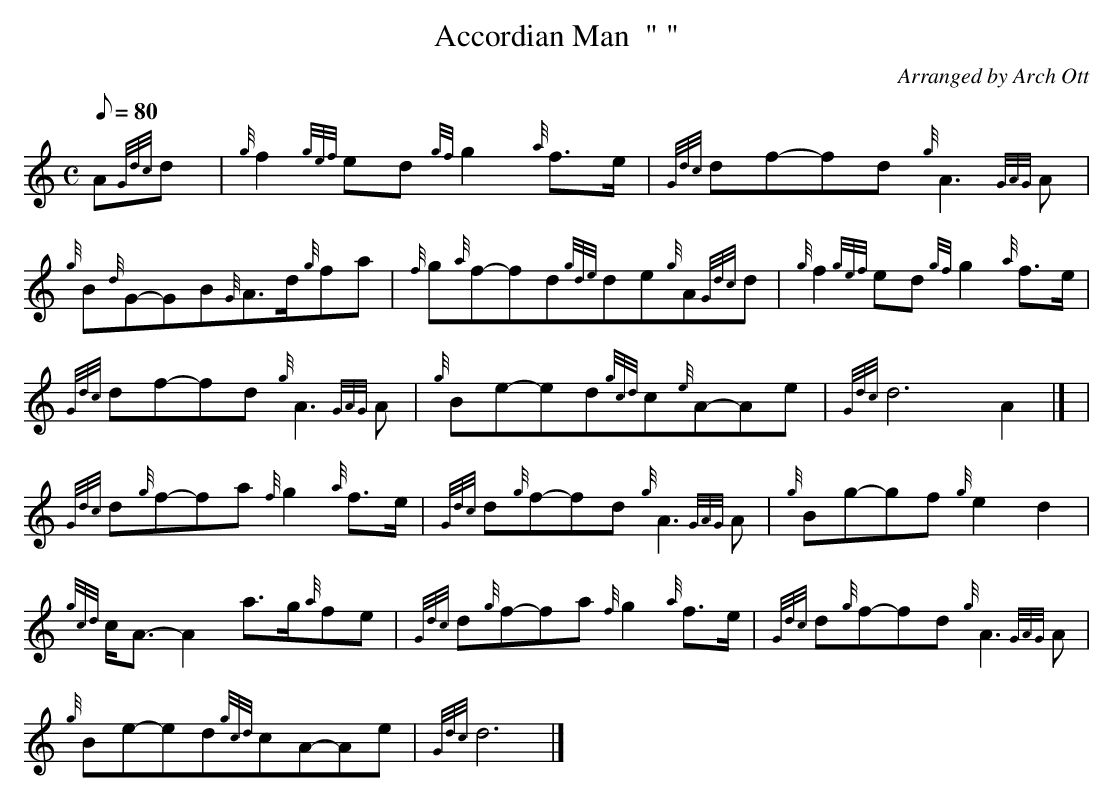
X:1
T:Accordian Man  " "
M:C
L:1/8
Q:80
C:Arranged by Arch Ott
K:HP
A{Gdc}d[ | \
{g}f2{gef}ed{gf}g2{a}f3/2e/2 | \
{Gdc}df-fd{g}A3{GAG}A |
{g}B{d}G-GB{G}A3/2d/2{g}fa | \
{f}g{a}f-fd{gde}de{g}A{Gdc}d | \
{g}f2{gef}ed{gf}g2{a}f3/2e/2 |
{Gdc}df-fd{g}A3{GAG}A | \
{g}Be-ed{gcd}c{e}A-Ae | \
{Gdc}d6A2|] [ |
{Gdc}d{g}f-fa{f}g2{a}f3/2e/2 | \
{Gdc}d{g}f-fd{g}A3{GAG}A | \
{g}Bg-gf{g}e2d2 |
{gcd}c/2A3/2-A2a3/2g/2{a}fe | \
{Gdc}d{g}f-fa{f}g2{a}f3/2e/2 | \
{Gdc}d{g}f-fd{g}A3{GAG}A |
{g}Be-ed{gcd}cA-Ae | \
{Gdc}d6|]
